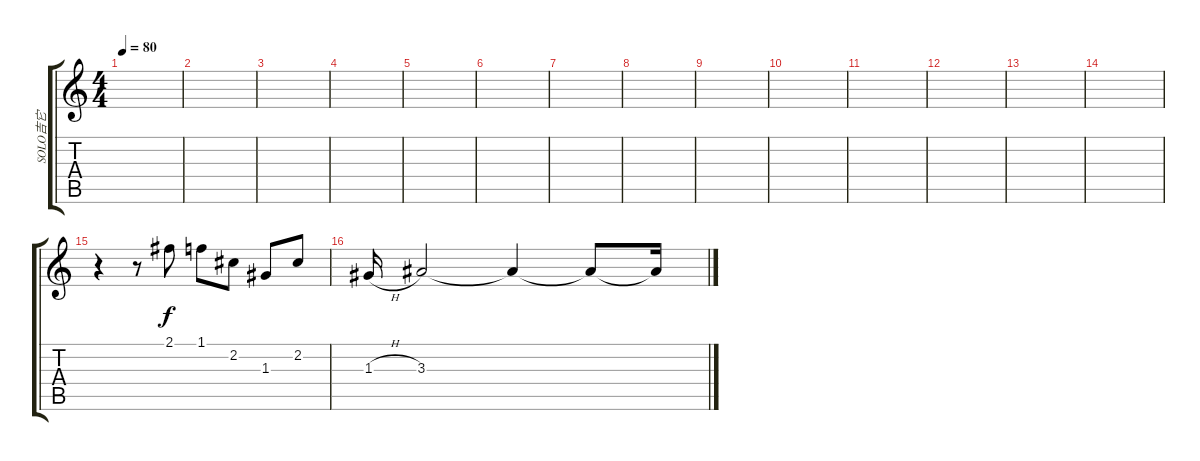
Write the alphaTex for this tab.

\track ("SOLO吉它" "SOLO吉它") {instrument overdrivenguitar}
\staff {score tabs}
\tuning (E4 B3 G3 D3 A2 E2) {hide}
\ts (4 4)
\tempo 80
\clef g2
\ks c
|
|
|
|
|
|
|
|
|
|
|
|
|
|
r.4 r.8 2.1.8 1.1.8 2.2.8 1.3.8 2.2.8 |
1.3{h}.16 3.3.2 3.3{t}.4 3.3{t}.8 3.3{t}.16
